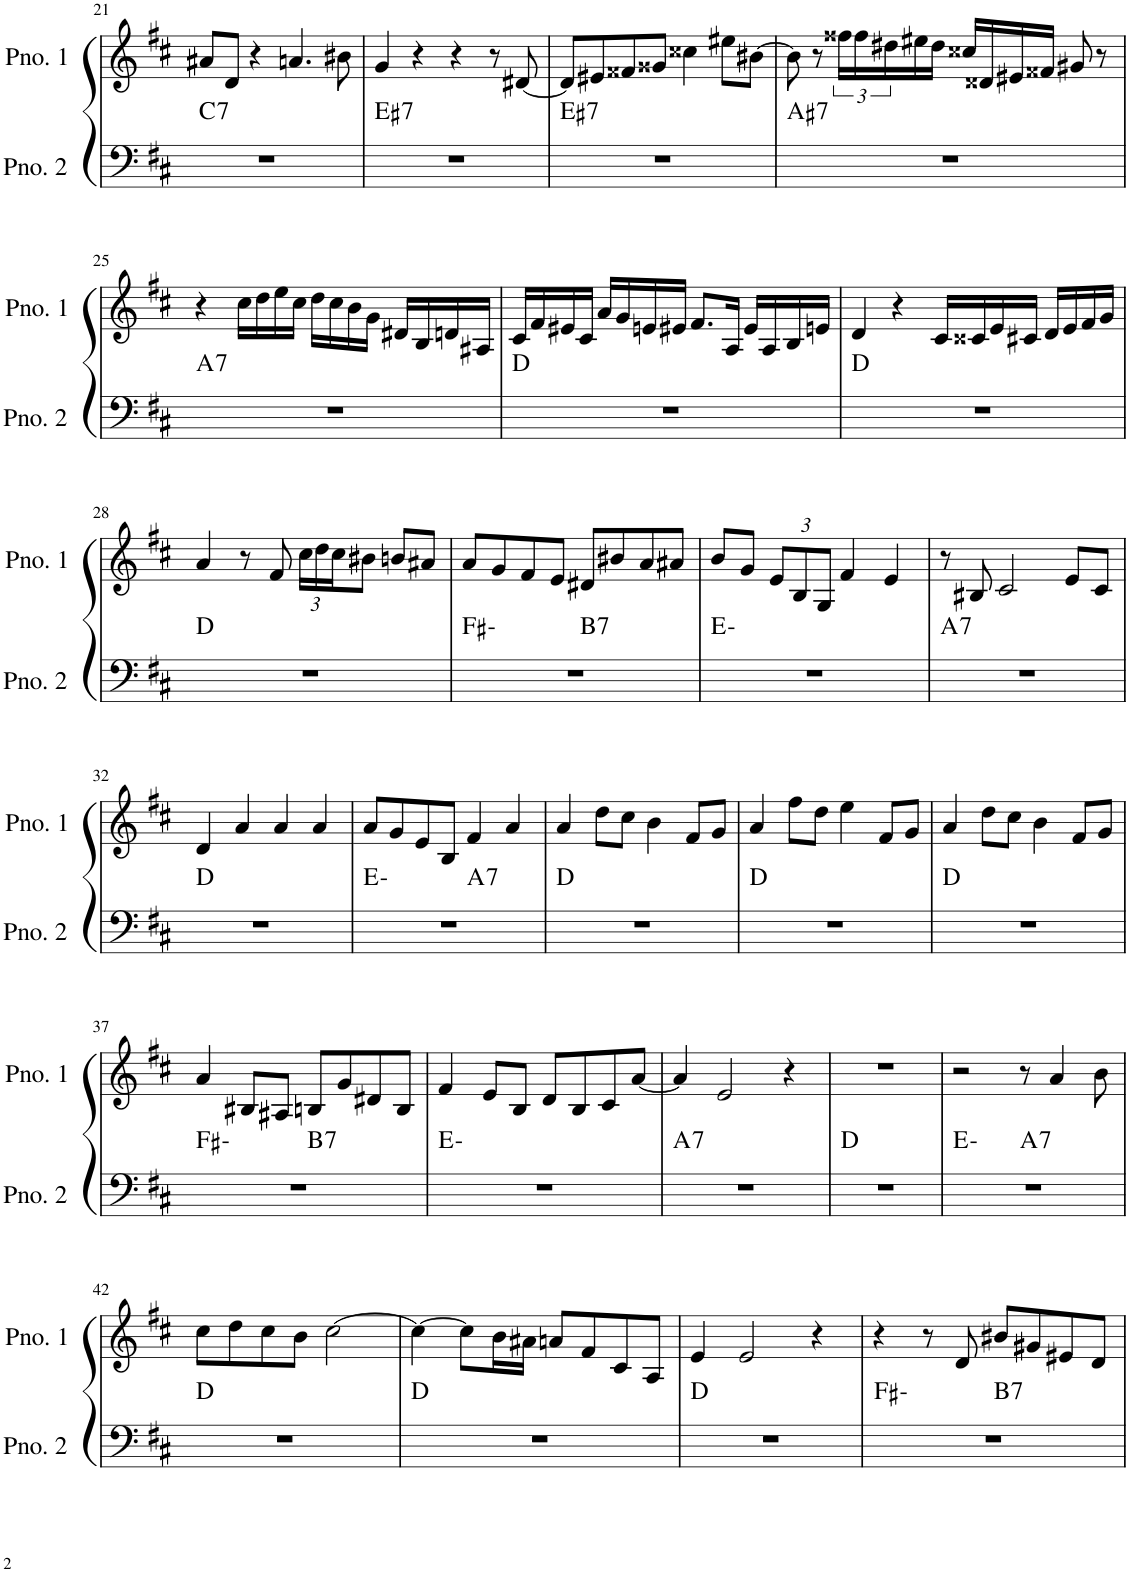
**kern	**harte	**kern
*part2	*part2	*part1
*staff2	*	*staff1
*I"ピアノ 2	*	*I"ピアノ 1
!!LO:PB:g=z
*clefF4	*	*clefG2
*k[f#c#]	*	*k[f#c#]
*M4/4	*	*M4/4
=21	=21	=21
!	!LO:H:kt=7	!
1r	C:7	8a#X/L
.	.	8d/J
.	.	4r
.	.	4.an/
.	.	8b#X\
=22	=22	=22
!	!LO:H:kt=7	!
1r	E#:7	4g/
.	.	4r
.	.	4r
.	.	8r
.	.	[8d#X/
=23	=23	=23
!	!LO:H:kt=7	!
1r	E#:7	8d#/L]
.	.	8e#X/
.	.	8f##X/
.	.	8g##X/J
.	.	4cc##X\
.	.	8ee#X\L
.	.	[8b#X\J
=24	=24	=24
!	!LO:H:kt=7	!
1r	A#:7	8b#\]
.	.	8r
.	.	24ff##X\LL
.	.	24ff##\
.	.	24dd#X\
.	.	16ee#X\
.	.	16dd#\JJ
.	.	16cc##X/LL
.	.	16d##X/
.	.	16e#X/
.	.	16f##X/JJ
.	.	8g#X/
.	.	8r
!!LO:LB:g=z
=25	=25	=25
!	!LO:H:kt=7	!
1r	A:7	4r
.	.	16cc#\LL
.	.	16dd\
.	.	16ee\
.	.	16cc#\JJ
.	.	16dd\LL
.	.	16cc#\
.	.	16b\
.	.	16g\JJ
.	.	16d#X/LL
.	.	16B/
.	.	16dn/
.	.	16A#X/JJ
=26	=26	=26
1r	D:maj	16c#/LL
.	.	16f#/
.	.	16e#X/
.	.	16c#/JJ
.	.	16a/LL
.	.	16g/
.	.	16en/
.	.	16e#X/JJ
.	.	8.f#/L
.	.	16A/Jk
.	.	16e#/LL
.	.	16A/
.	.	16B/
.	.	16en/JJ
=27	=27	=27
1r	D:maj	4d/
.	.	4r
.	.	16c#/LL
.	.	16c##X/
.	.	16e/
.	.	16c#X/JJ
.	.	16d/LL
.	.	16e/
.	.	16f#/
.	.	16g/JJ
!!LO:LB:g=z
=28	=28	=28
1r	D:maj	4a/
.	.	8r
.	.	8f#/
*	*	*Xbrackettup
.	.	24cc#\LL
.	.	24dd\
.	.	24cc#\J
.	.	8b#X\J
.	.	8bn/L
.	.	8a#X/J
=29	=29	=29
*^	*	*
1r	2ryy	F#:min	8a/L
.	.	.	8g/
.	.	.	8f#/
.	.	.	8e/J
!	!	!LO:H:kt=7	!
.	2ryy	B:7	8d#X/L
.	.	.	8b#X/
.	.	.	8a/
.	.	.	8a#X/J
*v	*v	*	*
=30	=30	=30
1r	E:min	8b/L
.	.	8g/J
.	.	12e/L
.	.	12B/
.	.	12G/J
.	.	4f#/
.	.	4e/
=31	=31	=31
!	!LO:H:kt=7	!
1r	A:7	8r
.	.	8B#X/
.	.	2c#/
.	.	8e/L
.	.	8c#/J
!!LO:LB:g=z
=32	=32	=32
1r	D:maj	4d/
.	.	4a/
.	.	4a/
.	.	4a/
=33	=33	=33
*^	*	*
1r	2ryy	E:min	8a/L
.	.	.	8g/
.	.	.	8e/
.	.	.	8B/J
!	!	!LO:H:kt=7	!
.	2ryy	A:7	4f#/
.	.	.	4a/
*v	*v	*	*
=34	=34	=34
1r	D:maj	4a/
.	.	8dd\L
.	.	8cc#\J
.	.	4b\
.	.	8f#/L
.	.	8g/J
=35	=35	=35
1r	D:maj	4a/
.	.	8ff#\L
.	.	8dd\J
.	.	4ee\
.	.	8f#/L
.	.	8g/J
=36	=36	=36
1r	D:maj	4a/
.	.	8dd\L
.	.	8cc#\J
.	.	4b\
.	.	8f#/L
.	.	8g/J
!!LO:LB:g=z
=37	=37	=37
*^	*	*
1r	2ryy	F#:min	4a/
.	.	.	8B#X/L
.	.	.	8A#X/J
!	!	!LO:H:kt=7	!
.	2ryy	B:7	8Bn/L
.	.	.	8g/
.	.	.	8d#X/
.	.	.	8B/J
*v	*v	*	*
=38	=38	=38
1r	E:min	4f#/
.	.	8e/L
.	.	8B/J
.	.	8d/L
.	.	8B/
.	.	8c#/
.	.	[8a/J
=39	=39	=39
!	!LO:H:kt=7	!
1r	A:7	4a/]
.	.	2e/
.	.	4r
=40	=40	=40
1r	D:maj	1r
=41	=41	=41
*^	*	*
1r	2ryy	E:min	2r
!	!	!LO:H:kt=7	!
.	2ryy	A:7	8r
.	.	.	4a/
.	.	.	8b\
*v	*v	*	*
!!LO:LB:g=z
=42	=42	=42
1r	D:maj	8cc#\L
.	.	8dd\
.	.	8cc#\
.	.	8b\J
.	.	[2cc#\
=43	=43	=43
1r	D:maj	4cc#\_
.	.	8cc#\L]
.	.	16b\L
.	.	16a#X\JJ
.	.	8an/L
.	.	8f#/
.	.	8c#/
.	.	8A/J
=44	=44	=44
1r	D:maj	4e/
.	.	2e/
.	.	4r
=45	=45	=45
*^	*	*
1r	2ryy	F#:min	4r
.	.	.	8r
.	.	.	8d/
!	!	!LO:H:kt=7	!
.	2ryy	B:7	8b#X/L
.	.	.	8g#X/
.	.	.	8e#X/
.	.	.	8d/J
*v	*v	*	*
=	=	=
*-	*-	*-
